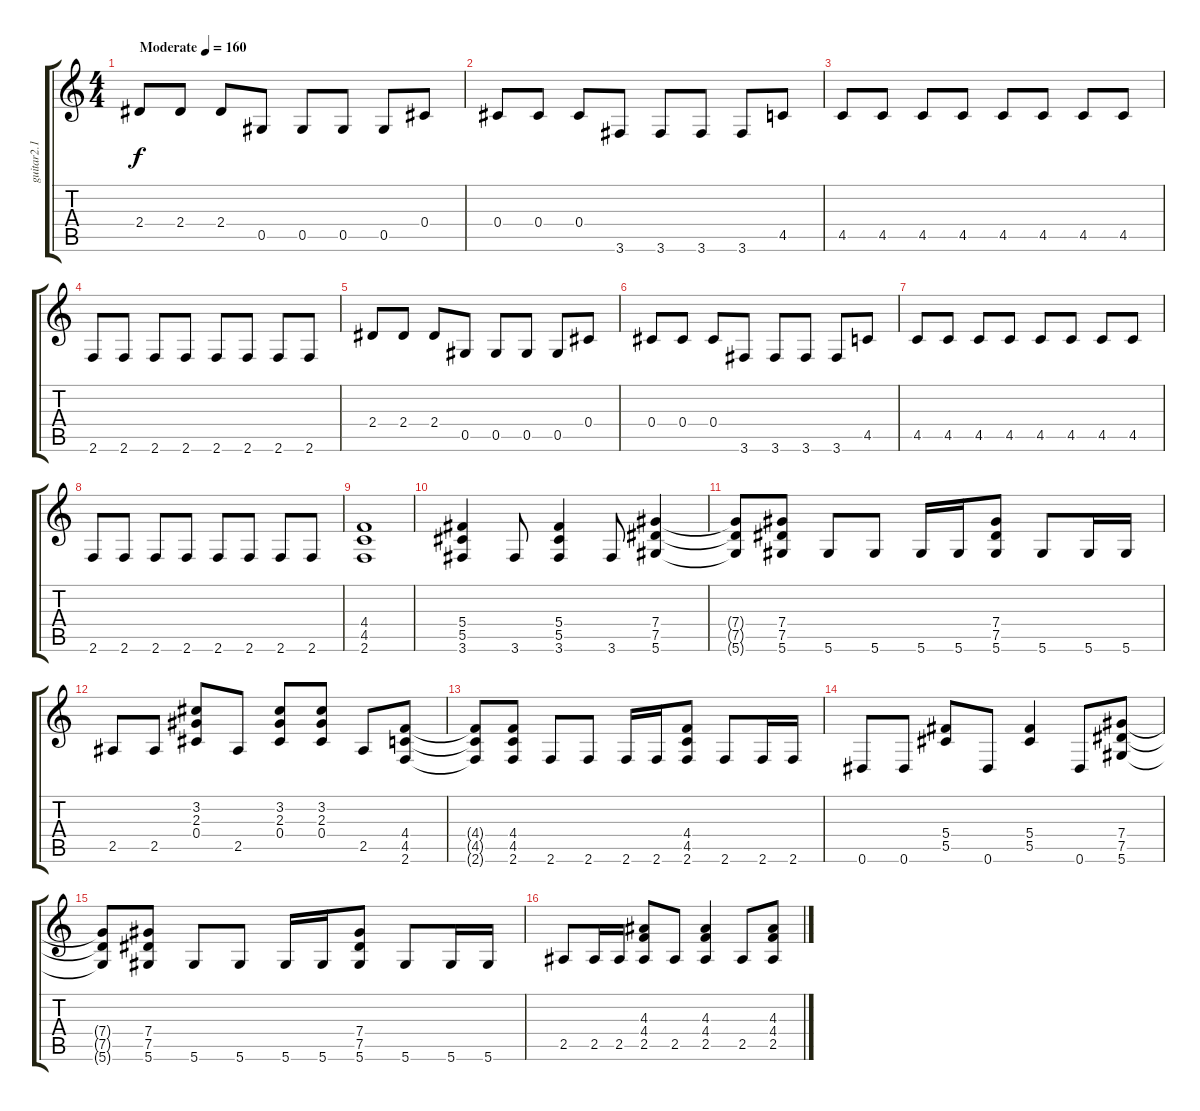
\track ("guitar2.1" "guitar2.1") {instrument distortionguitar}
\staff {score tabs}
\tuning (Eb4 Bb3 Gb3 Db3 Ab2 Eb2) {hide}
\ts (4 4)
\tempo (160 "Moderate")
\clef g2
\ks c
2.4.8{dy f instrument distortionguitar} 2.4.8 2.4.8 0.5.8 0.5.8 0.5.8 0.5.8 0.4.8 |
0.4.8 0.4.8 0.4.8 3.6.8 3.6.8 3.6.8 3.6.8 4.5.8 |
4.5.8 4.5.8 4.5.8 4.5.8 4.5.8 4.5.8 4.5.8 4.5.8 |
2.6.8 2.6.8 2.6.8 2.6.8 2.6.8 2.6.8 2.6.8 2.6.8 |
2.4.8 2.4.8 2.4.8 0.5.8 0.5.8 0.5.8 0.5.8 0.4.8 |
0.4.8 0.4.8 0.4.8 3.6.8 3.6.8 3.6.8 3.6.8 4.5.8 |
4.5.8 4.5.8 4.5.8 4.5.8 4.5.8 4.5.8 4.5.8 4.5.8 |
2.6.8 2.6.8 2.6.8 2.6.8 2.6.8 2.6.8 2.6.8 2.6.8 |
(4.4 4.5 2.6).1 |
(5.4 5.5 3.6).4 3.6.8 (5.4 5.5 3.6).4 3.6.8 (7.4 7.5 5.6).4 |
(7.4{t} 7.5{t} 5.6{t}).8 (7.4 7.5 5.6).8 5.6.8 5.6.8 5.6.16 5.6.16 (7.4 7.5 5.6).8 5.6.8 5.6.16 5.6.16 |
2.5.8 2.5.8 (3.2 2.3 0.4).8 2.5.8 (3.2 2.3 0.4).8 (3.2 2.3 0.4).8 2.5.8 (4.4 4.5 2.6).8 |
(4.4{t} 4.5{t} 2.6{t}).8 (4.4 4.5 2.6).8 2.6.8 2.6.8 2.6.16 2.6.16 (4.4 4.5 2.6).8 2.6.8 2.6.16 2.6.16 |
0.6.8 0.6.8 (5.4 5.5).8 0.6.8 (5.4 5.5).4 0.6.8 (7.4 7.5 5.6).8 |
(7.4{t} 7.5{t} 5.6{t}).8 (7.4 7.5 5.6).8 5.6.8 5.6.8 5.6.16 5.6.16 (7.4 7.5 5.6).8 5.6.8 5.6.16 5.6.16 |
2.5.8 2.5.16 2.5.16 (4.3 4.4 2.5).8 2.5.8 (4.3 4.4 2.5).4 2.5.8 (4.3 4.4 2.5).8
